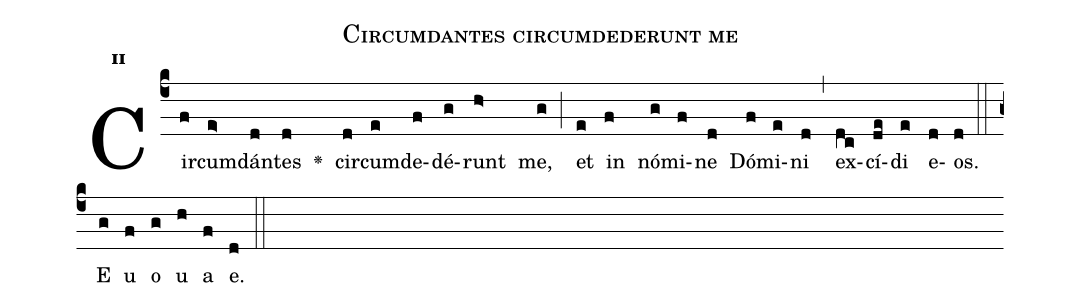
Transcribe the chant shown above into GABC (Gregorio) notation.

name:Circumdantes circumdederunt me;
office-part:Antiphona;
mode:2;
%%
initial-style: 1;
name: Circumdantes circumdederunt me;
book: Antiphonae & Responsoria/Tomus III, p. 67;
occasion: Psalterium Hebdomada III Dominica;
office-part: Hora media Ant 2;
user-notes: ;
commentary: ;
annotation: 2*d;
centering-scheme: english;
fontsize: 12;
font: OFLSortsMillGoudy;
height: 11;
width: 4.5;
%%
(c4)Cir(f)cum(e>)dán(d)tes(d) <v>\greheightstar</v>()  cir(d)cum(e)de(f)dé(g)runt(h>) me,(g) (;) et(e) in(f) nó(g)mi(f)ne(d) Dó(f)mi(e)ni(d) (,) ex(dc)cí(de)di(e) e(d)os.(d) (::)
E(g) u(f) o(g) u(h) a(f) e.(d) (::)
